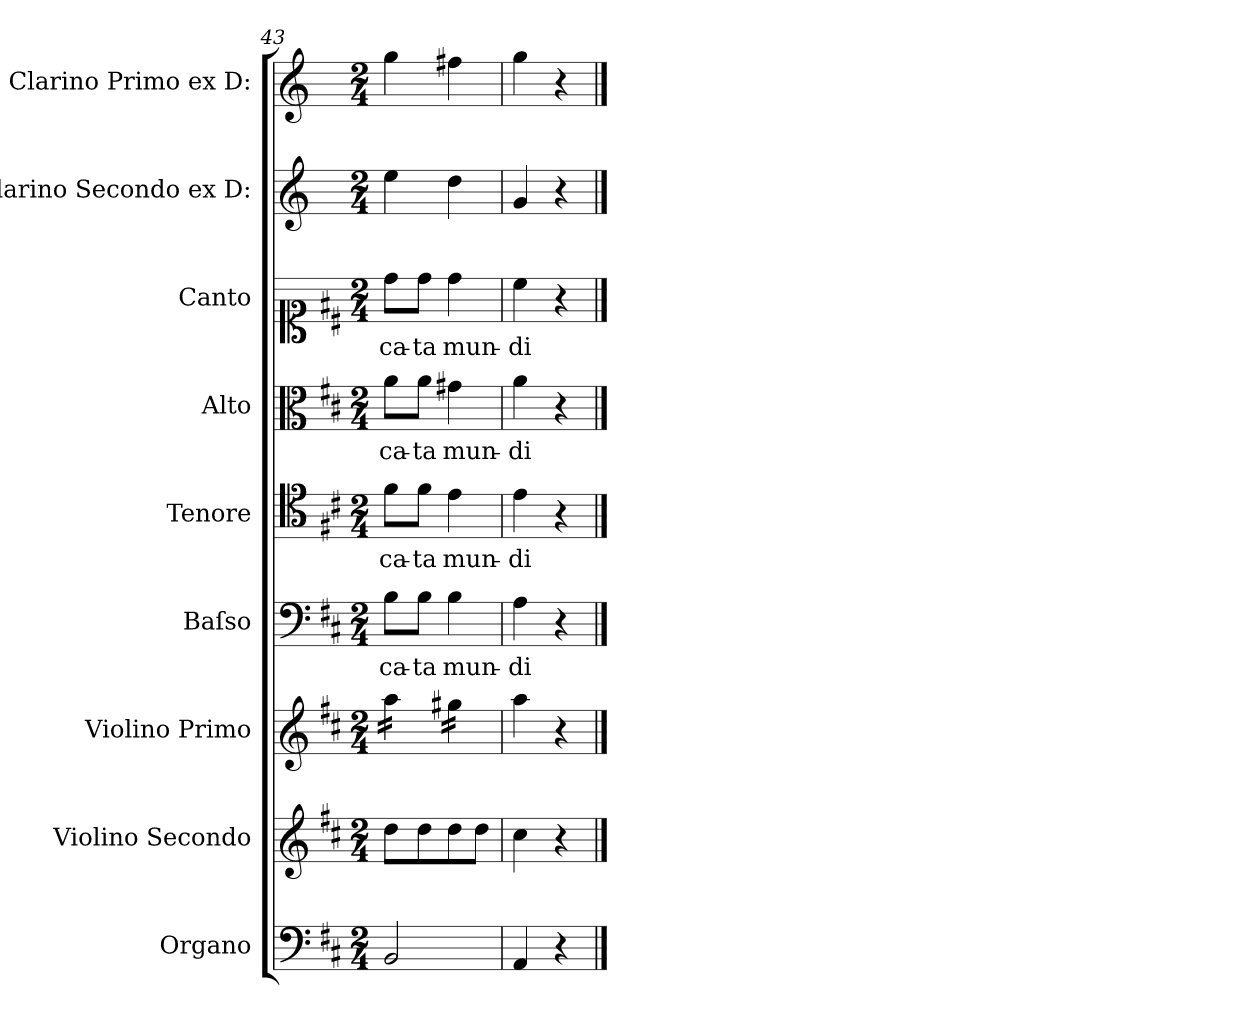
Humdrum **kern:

**kern	**kern	**kern	**kern	**text	**kern	**text	**kern	**text	**kern	**text	**kern	**kern
*part9	*part8	*part7	*part6	*part6	*part5	*part5	*part4	*part4	*part3	*part3	*part2	*part1
*staff9	*staff8	*staff7	*staff6	*staff6	*staff5	*staff5	*staff4	*staff4	*staff3	*staff3	*staff2	*staff1
*I"Organo	*I"Violino Secondo	*I"Violino Primo	*I"Baſso	*	*I"Tenore	*	*I"Alto	*	*I"Canto	*	*I"Clarino Secondo ex D:	*I"Clarino Primo ex D:
*I'org	*I'vl 2	*I'vl 1	*I'B	*	*I'T	*	*I'A	*	*	*	*I'clno 2 ex D	*I'clno 1 ex D
*clefF4	*clefG2	*clefG2	*clefF4	*	*clefC4	*	*clefC3	*	*clefC1	*	*clefG2	*clefG2
*	*	*	*	*	*	*	*	*	*	*	*ITrd-1c-2	*ITrd-1c-2
*k[f#c#]	*k[f#c#]	*k[f#c#]	*k[f#c#]	*	*k[f#c#]	*	*k[f#c#]	*	*k[f#c#]	*	*k[f#c#]	*k[f#c#]
*D:	*D:	*D:	*D:	*	*D:	*	*D:	*	*D:	*	*D:	*D:
*M2/4	*M2/4	*M2/4	*M2/4	*	*M2/4	*	*M2/4	*	*M2/4	*	*M2/4	*M2/4
=43	=43	=43	=43	=43	=43	=43	=43	=43	=43	=43	=43	=43
*	*	*tremolo	*	*	*	*	*	*	*	*	*	*
2BB/	8dd\L	16aa\LL	8B\L	-ca-	8f#\L	-ca-	8a\L	-ca-	8dd\L	-ca-	4ff#\	4aa\
.	.	16aa\	.	.	.	.	.	.	.	.	.	.
.	8dd\	16aa\	8B\J	-ta	8f#\J	-ta	8a\J	-ta	8dd\J	-ta	.	.
.	.	16aa\JJ	.	.	.	.	.	.	.	.	.	.
.	8dd\	16gg#X\LL	4B\	mun-	4e\	mun-	4g#X\	mun-	4dd\	mun-	4ee\	4gg#X\
.	.	16gg#X\	.	.	.	.	.	.	.	.	.	.
.	8dd\J	16gg#X\	.	.	.	.	.	.	.	.	.	.
.	.	16gg#X\JJ	.	.	.	.	.	.	.	.	.	.
*	*	*Xtremolo	*	*	*	*	*	*	*	*	*	*
=44	=44	=44	=44	=44	=44	=44	=44	=44	=44	=44	=44	=44
4AA/	4cc#\	4aa\	4A\	-di	4e\	-di	4a\	-di	4cc#\	-di	4a/	4aa\
4r	4r	4r	4r	.	4r	.	4r	.	4r	.	4r	4r
==	==	==	==	==	==	==	==	==	==	==	==	==
*-	*-	*-	*-	*-	*-	*-	*-	*-	*-	*-	*-	*-
